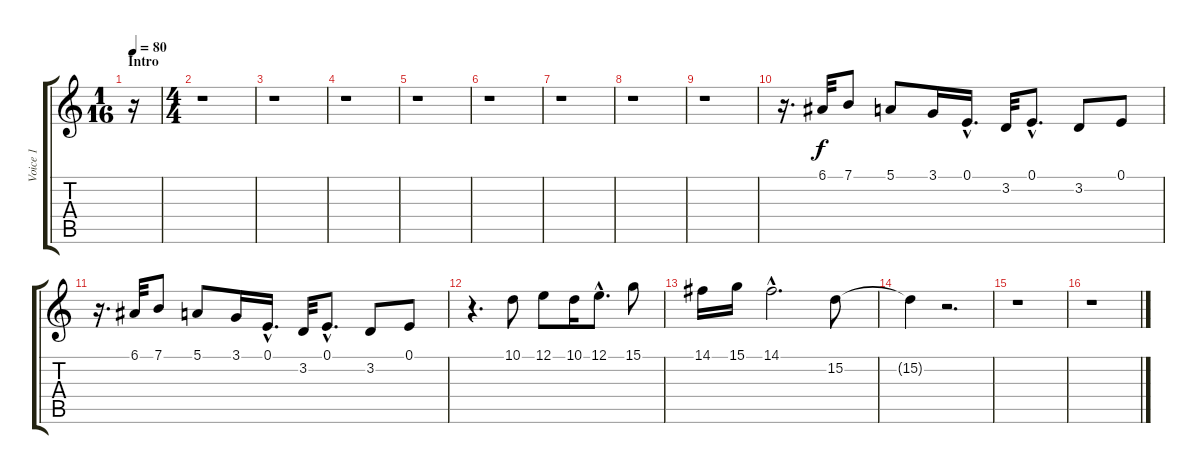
\track ("Voice 1" "Voice 1") {instrument lead2sawtooth}
\staff {score tabs}
\tuning (E4 B3 G3 D3 A2 E2) {hide}
\ts (1 16)
\section ("" "Intro")
\tempo 80
\clef g2
\ks c
r.16{dy f instrument lead2sawtooth} |
\ts (4 4)
r.1 |
r.1 |
r.1 |
r.1 |
r.1 |
r.1 |
r.1 |
r.1 |
r.16{d} 6.1.32{instrument lead6voice} 7.1.8 5.1.8 3.1.16 0.1{hac}.16{d} 3.2.32 0.1{hac}.8{d} 3.2.8 0.1.8 |
r.16{d} 6.1.32 7.1.8 5.1.8 3.1.16 0.1{hac}.16{d} 3.2.32 0.1{hac}.8{d} 3.2.8 0.1.8 |
r.4{d} 10.1.8 12.1.8 10.1.16 12.1{hac}.8{d} 15.1.8 |
14.1.16 15.1.16 14.1{hac}.2{d} 15.2.8 |
15.2{t}.4 r.2{d} |
r.1 |
r.1
